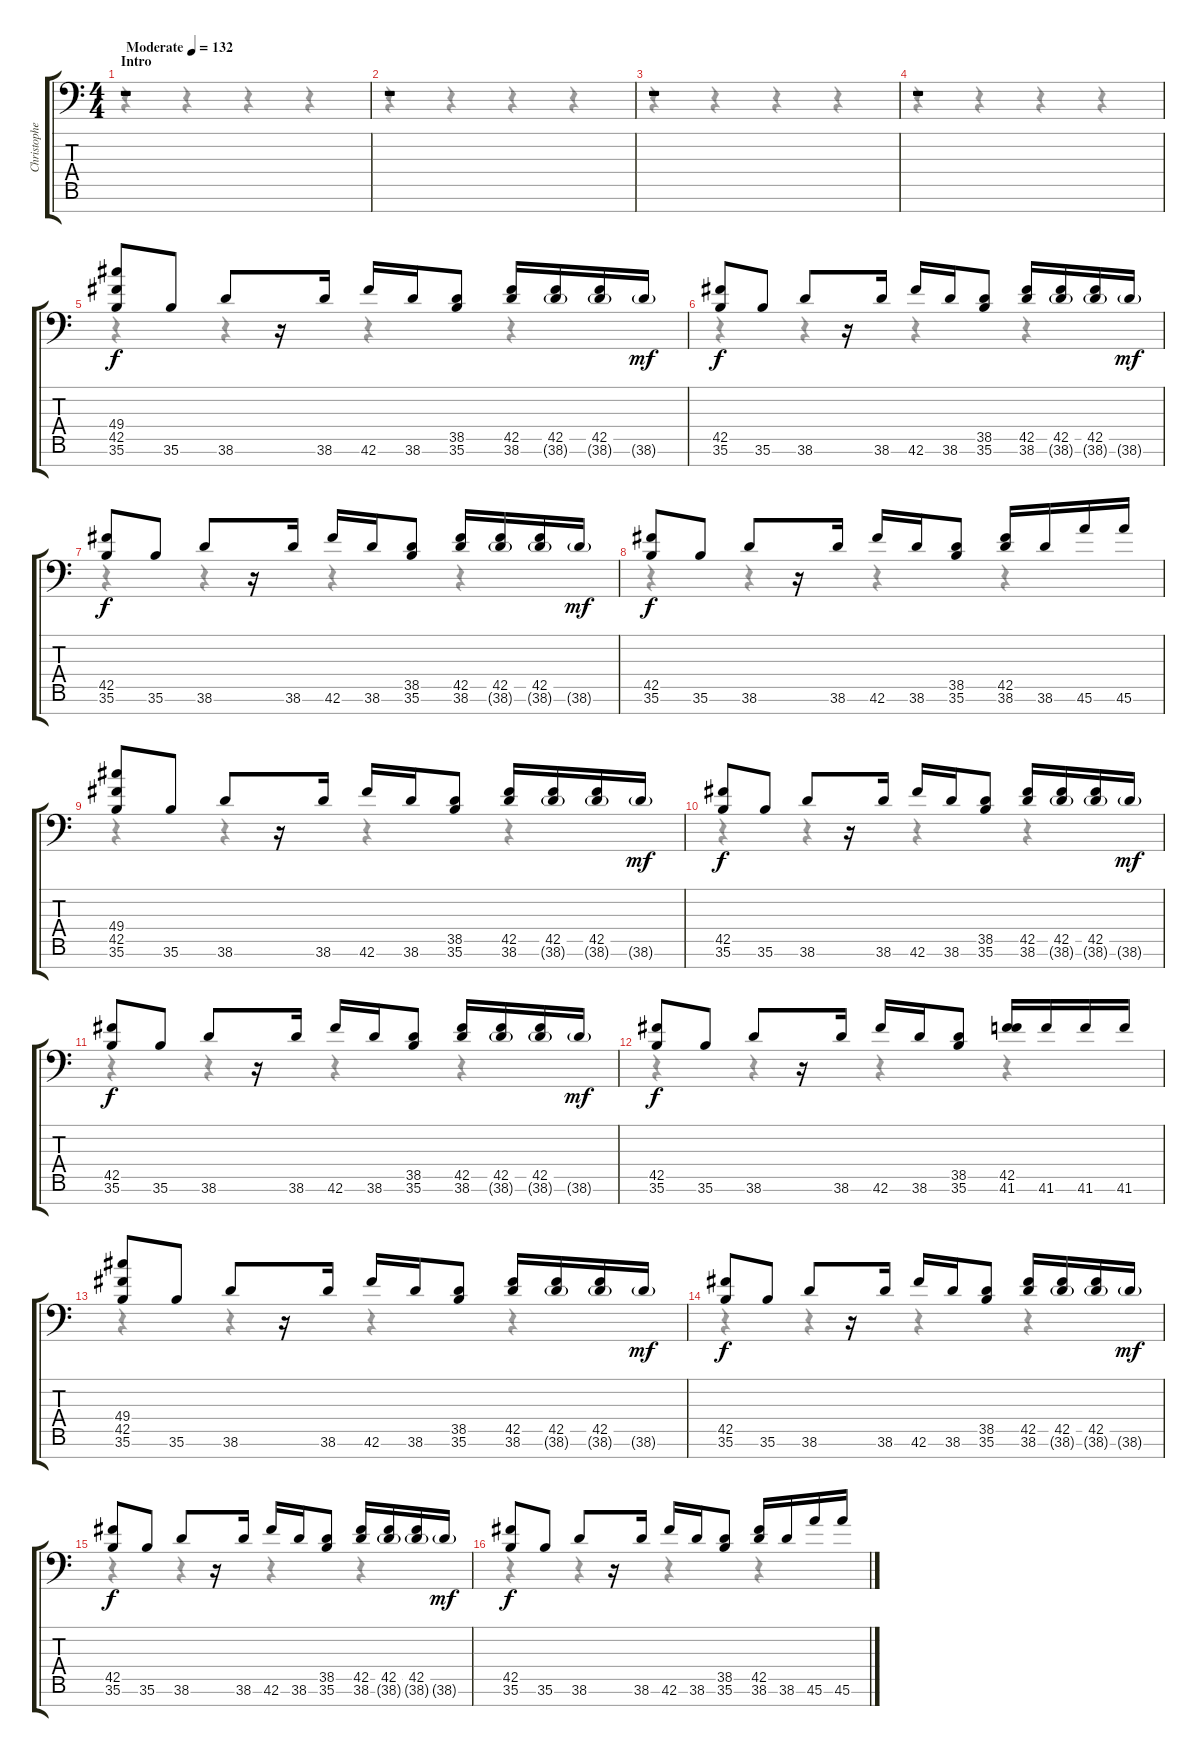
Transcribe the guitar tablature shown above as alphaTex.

\track ("Christopher Guanlao" "Christophe") {instrument acousticgrandpiano}
\staff {score tabs}
\tuning (C-1 C-1 C-1 C-1 C-1 C-1 C-1) {hide}
\voice
\ts (4 4)
\section ("" "Intro")
\tempo (132 "Moderate")
\clef f4
\ks c
r.1{dy f instrument acousticgrandpiano} |
r.1 |
r.1 |
r.1 |
(49.4 42.5 35.6).8 35.6.8 38.6.8 r.16 38.6.16 42.6.16 38.6.16 (38.5 35.6).8 (42.5 38.6).16 (42.5 38.6{g}).16 (42.5 38.6{g}).16 38.6{g}.16{dy mf} |
(42.5 35.6).8{dy f} 35.6.8 38.6.8 r.16 38.6.16 42.6.16 38.6.16 (38.5 35.6).8 (42.5 38.6).16 (42.5 38.6{g}).16 (42.5 38.6{g}).16 38.6{g}.16{dy mf} |
(42.5 35.6).8{dy f} 35.6.8 38.6.8 r.16 38.6.16 42.6.16 38.6.16 (38.5 35.6).8 (42.5 38.6).16 (42.5 38.6{g}).16 (42.5 38.6{g}).16 38.6{g}.16{dy mf} |
(42.5 35.6).8{dy f} 35.6.8 38.6.8 r.16 38.6.16 42.6.16 38.6.16 (38.5 35.6).8 (42.5 38.6).16 38.6.16 45.6.16 45.6.16 |
(49.4 42.5 35.6).8 35.6.8 38.6.8 r.16 38.6.16 42.6.16 38.6.16 (38.5 35.6).8 (42.5 38.6).16 (42.5 38.6{g}).16 (42.5 38.6{g}).16 38.6{g}.16{dy mf} |
(42.5 35.6).8{dy f} 35.6.8 38.6.8 r.16 38.6.16 42.6.16 38.6.16 (38.5 35.6).8 (42.5 38.6).16 (42.5 38.6{g}).16 (42.5 38.6{g}).16 38.6{g}.16{dy mf} |
(42.5 35.6).8{dy f} 35.6.8 38.6.8 r.16 38.6.16 42.6.16 38.6.16 (38.5 35.6).8 (42.5 38.6).16 (42.5 38.6{g}).16 (42.5 38.6{g}).16 38.6{g}.16{dy mf} |
(42.5 35.6).8{dy f} 35.6.8 38.6.8 r.16 38.6.16 42.6.16 38.6.16 (38.5 35.6).8 (42.5 41.6).16 41.6.16 41.6.16 41.6.16 |
(49.4 42.5 35.6).8 35.6.8 38.6.8 r.16 38.6.16 42.6.16 38.6.16 (38.5 35.6).8 (42.5 38.6).16 (42.5 38.6{g}).16 (42.5 38.6{g}).16 38.6{g}.16{dy mf} |
(42.5 35.6).8{dy f} 35.6.8 38.6.8 r.16 38.6.16 42.6.16 38.6.16 (38.5 35.6).8 (42.5 38.6).16 (42.5 38.6{g}).16 (42.5 38.6{g}).16 38.6{g}.16{dy mf} |
(42.5 35.6).8{dy f} 35.6.8 38.6.8 r.16 38.6.16 42.6.16 38.6.16 (38.5 35.6).8 (42.5 38.6).16 (42.5 38.6{g}).16 (42.5 38.6{g}).16 38.6{g}.16{dy mf} |
(42.5 35.6).8{dy f} 35.6.8 38.6.8 r.16 38.6.16 42.6.16 38.6.16 (38.5 35.6).8 (42.5 38.6).16 38.6.16 45.6.16 45.6.16
\voice
\clef f4
\ottava regular
\simile none
\ks c
r.4{dy f} r.4 r.4 r.4 |
r.4 r.4 r.4 r.4 |
r.4 r.4 r.4 r.4 |
r.4 r.4 r.4 r.4 |
r.4 r.4 r.4 r.4 |
r.4 r.4 r.4 r.4 |
r.4 r.4 r.4 r.4 |
r.4 r.4 r.4 r.4 |
r.4 r.4 r.4 r.4 |
r.4 r.4 r.4 r.4 |
r.4 r.4 r.4 r.4 |
r.4 r.4 r.4 r.4 |
r.4 r.4 r.4 r.4 |
r.4 r.4 r.4 r.4 |
r.4 r.4 r.4 r.4 |
r.4 r.4 r.4 r.4
